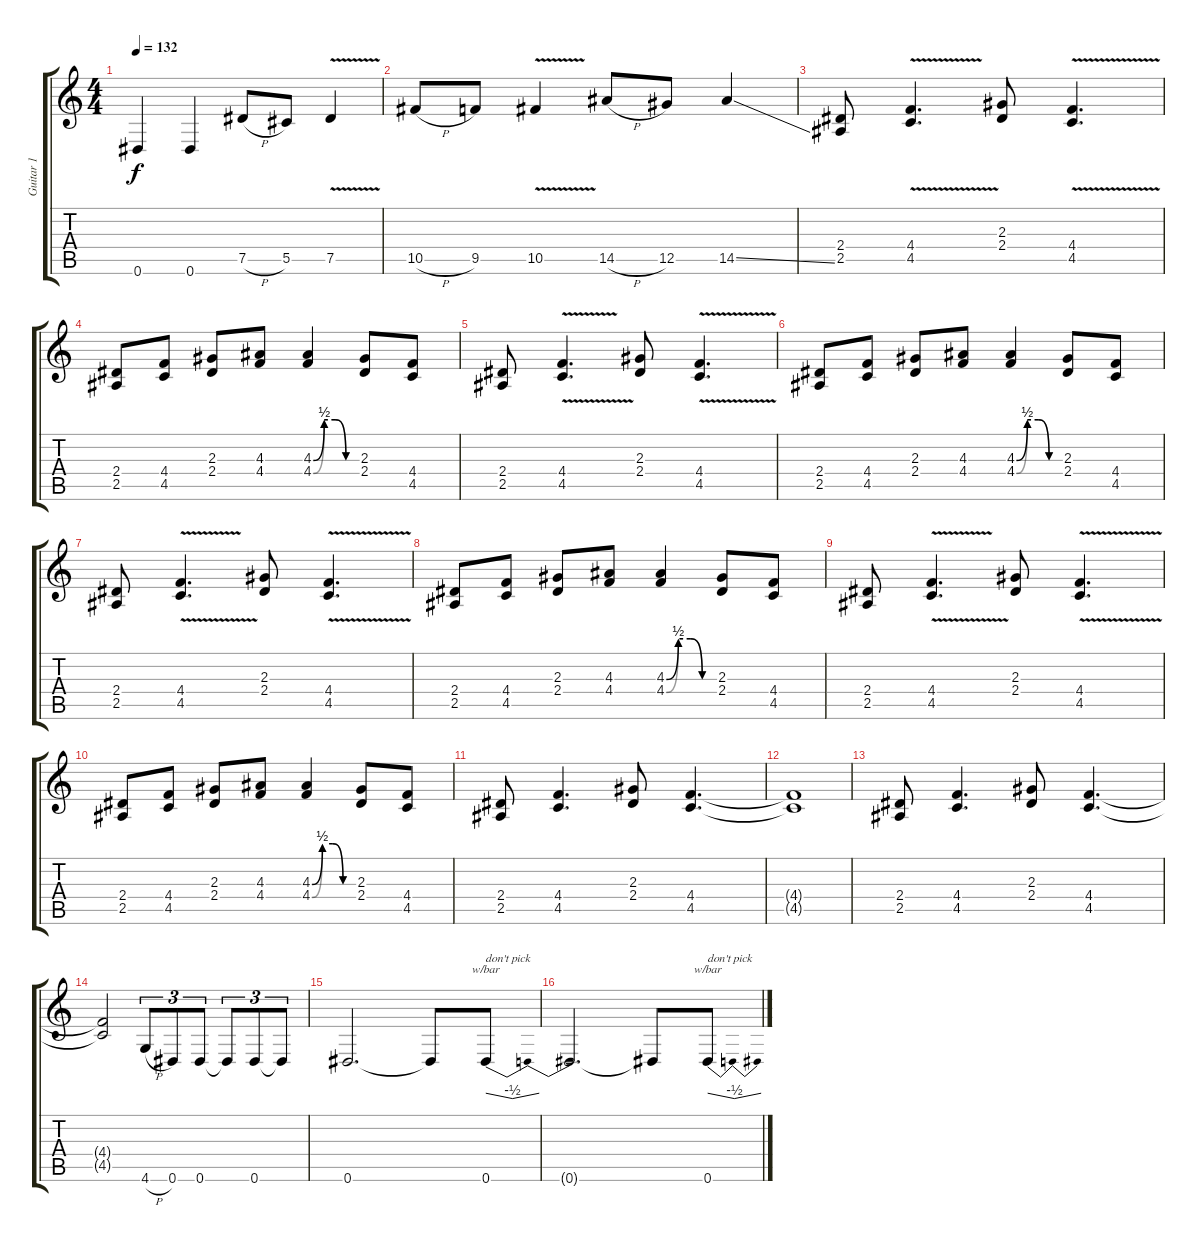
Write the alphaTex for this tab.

\track ("Guitar 1" "Guitar 1") {instrument distortionguitar}
\staff {score tabs}
\tuning (Eb4 Bb3 Gb3 Db3 Ab2 Eb2) {hide}
\ts (4 4)
\tempo 132
\clef g2
\ks c
0.6.4{dy f} 0.6.4 7.5{h}.8 5.5.8 7.5{v}.4 |
10.5{h}.8 9.5.8 10.5{v}.4 14.5{h}.8 12.5.8 14.5{ss}.4 |
(2.4 2.5).8 (4.4{v} 4.5{v}).4{d} (2.3 2.4).8 (4.4{v} 4.5{v}).4{d} |
(2.4 2.5).8 (4.4 4.5).8 (2.3 2.4).8 (4.3 4.4).8 (4.3{be (custom 0 0 15 2 30 2 45 0 60 0)} 4.4{be (custom 0 0 15 2 30 2 45 0 60 0)}).4 (2.3 2.4).8 (4.4 4.5).8 |
(2.4 2.5).8 (4.4{v} 4.5{v}).4{d} (2.3 2.4).8 (4.4{v} 4.5{v}).4{d} |
(2.4 2.5).8 (4.4 4.5).8 (2.3 2.4).8 (4.3 4.4).8 (4.3{be (custom 0 0 15 2 30 2 45 0 60 0)} 4.4{be (custom 0 0 15 2 30 2 45 0 60 0)}).4 (2.3 2.4).8 (4.4 4.5).8 |
(2.4 2.5).8 (4.4{v} 4.5{v}).4{d} (2.3 2.4).8 (4.4{v} 4.5{v}).4{d} |
(2.4 2.5).8 (4.4 4.5).8 (2.3 2.4).8 (4.3 4.4).8 (4.3{be (custom 0 0 15 2 30 2 45 0 60 0)} 4.4{be (custom 0 0 15 2 30 2 45 0 60 0)}).4 (2.3 2.4).8 (4.4 4.5).8 |
(2.4 2.5).8 (4.4{v} 4.5{v}).4{d} (2.3 2.4).8 (4.4{v} 4.5{v}).4{d} |
(2.4 2.5).8 (4.4 4.5).8 (2.3 2.4).8 (4.3 4.4).8 (4.3{be (custom 0 0 15 2 30 2 45 0 60 0)} 4.4{be (custom 0 0 15 2 30 2 45 0 60 0)}).4 (2.3 2.4).8 (4.4 4.5).8 |
(2.4 2.5).8 (4.4 4.5).4{d} (2.3 2.4).8 (4.4 4.5).4{d} |
(4.4{t} 4.5{t}).1 |
(2.4 2.5).8 (4.4 4.5).4{d} (2.3 2.4).8 (4.4 4.5).4{d} |
(4.4{t} 4.5{t}).2 4.6{h}.8{tu (3 2)} 0.6.8{tu (3 2)} 0.6.8{tu (3 2)} 0.6{t}.8{tu (3 2)} 0.6.8{tu (3 2)} 0.6{t}.8{tu (3 2)} |
0.6.2{d} 0.6{t}.8 0.6.8{tbe (dip default 0 0 30 -2 60 0) txt "don't pick"} |
0.6{t}.2{d} 0.6{t}.8 0.6.8{tbe (dip default 0 0 30 -2 60 0) txt "don't pick"}
